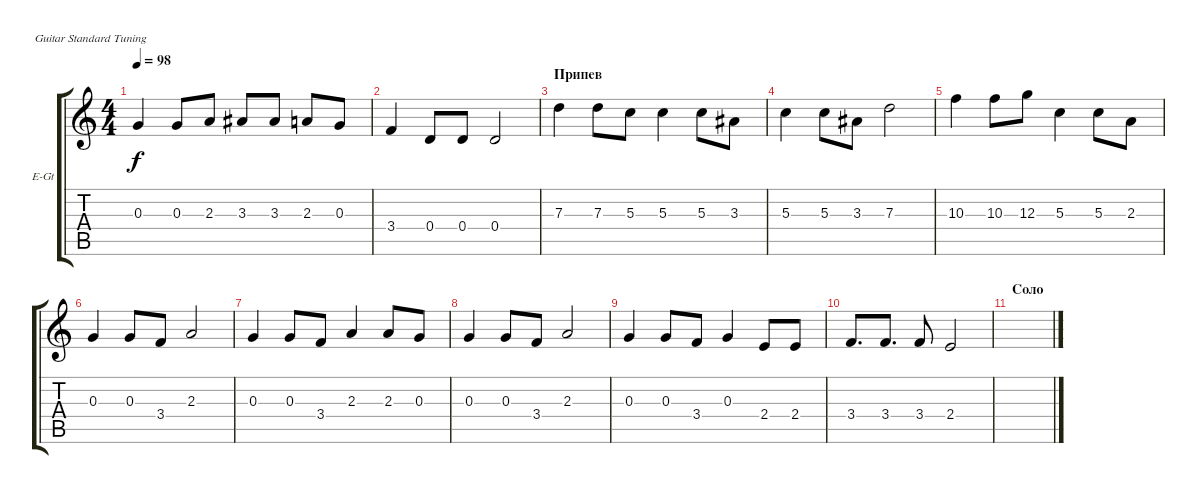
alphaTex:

\defaultSystemsLayout 4
\bracketExtendMode groupsimilarinstruments
\firstSystemTrackNameOrientation horizontal
\otherSystemsTrackNameOrientation horizontal
\track ("В. Бутсов (вокал)" "E-Gt") {instrument electricguitarclean}
\staff {score tabs}
\tuning (E4 B3 G3 D3 A2 E2)
\ts (4 4)
\tempo 98
\clef g2
\ks c
0.3.4{dy f} 0.3.8 2.3.8 3.3.8 3.3.8 2.3.8 0.3.8 |
3.4.4 0.4.8 0.4.8 0.4.2 |
\section ("" "Припев")
7.3.4 7.3.8 5.3.8 5.3.4 5.3.8 3.3.8 |
5.3.4 5.3.8 3.3.8 7.3.2 |
10.3.4 10.3.8 12.3.8 5.3.4 5.3.8 2.3.8 |
0.3.4 0.3.8 3.4.8 2.3.2 |
0.3.4 0.3.8 3.4.8 2.3.4 2.3.8 0.3.8 |
0.3.4 0.3.8 3.4.8 2.3.2 |
0.3.4 0.3.8 3.4.8 0.3.4 2.4.8 2.4.8 |
3.4.8{d} 3.4.8{d} 3.4.8 2.4.2 |
\section ("" "Соло")
